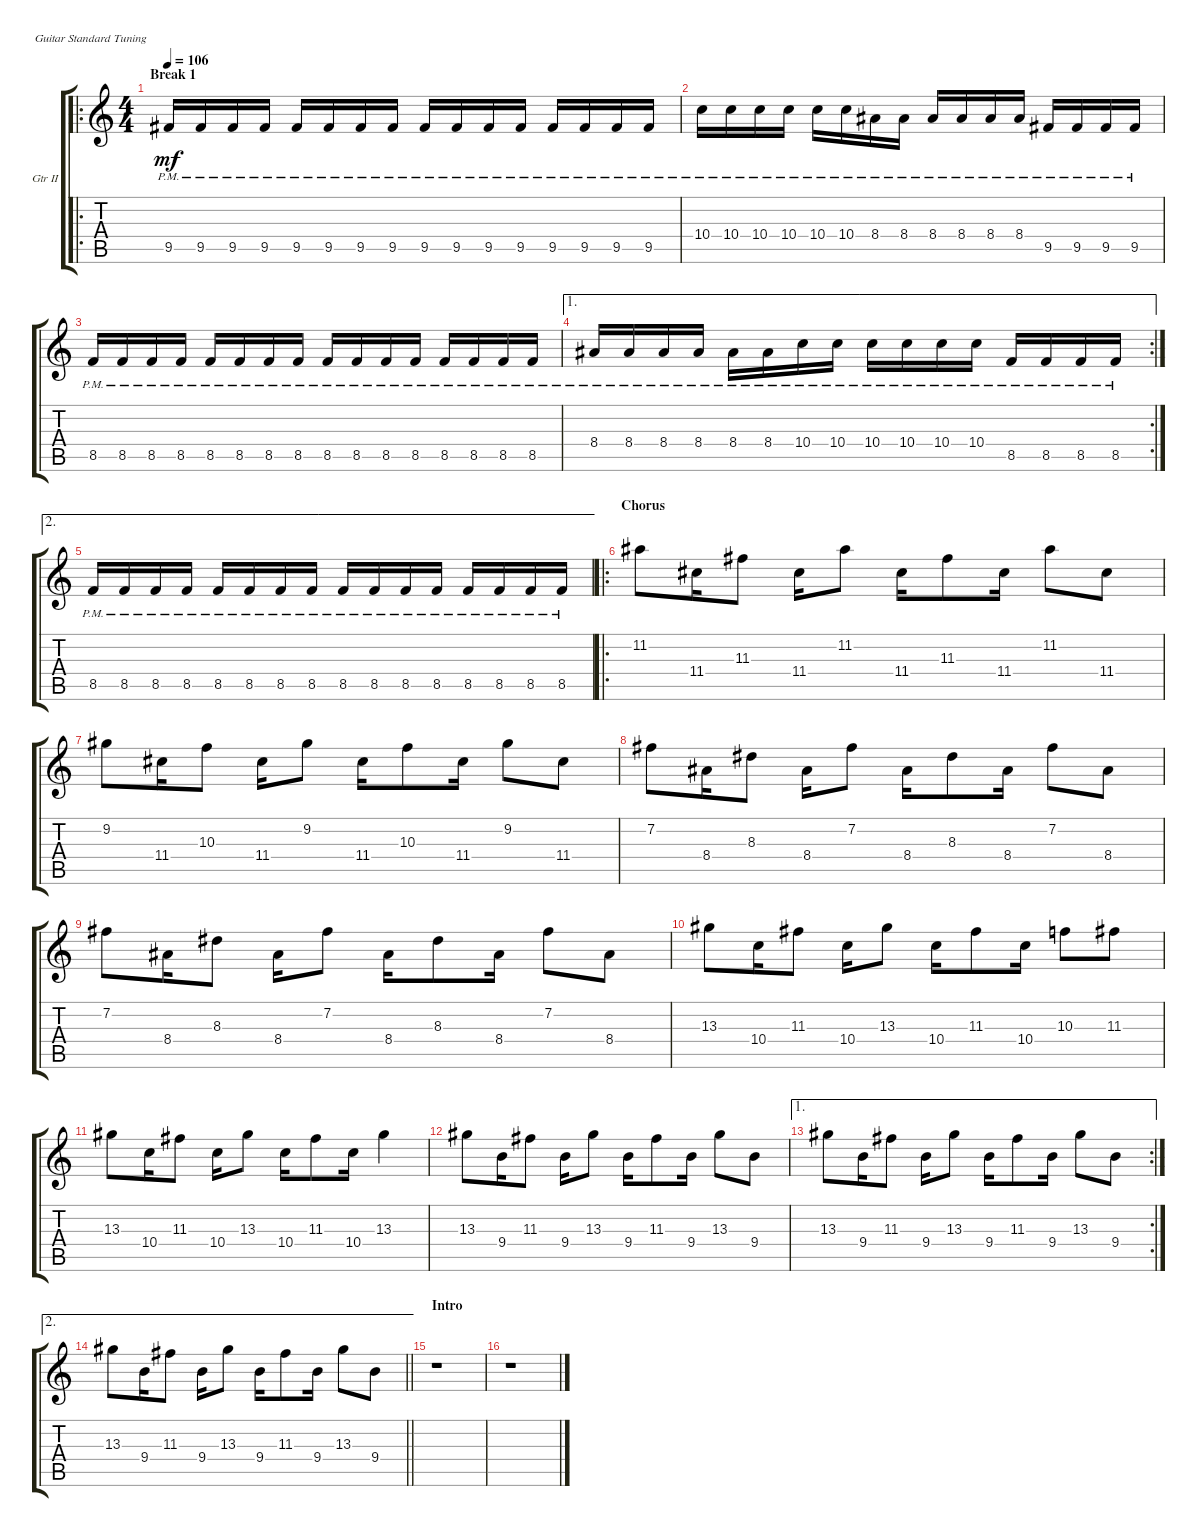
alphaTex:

\defaultSystemsLayout 4
\bracketExtendMode groupsimilarinstruments
\firstSystemTrackNameOrientation horizontal
\otherSystemsTrackNameOrientation horizontal
\track ("Guitar II" "Gtr II") {instrument distortionguitar}
\staff {score tabs}
\tuning (E4 B3 G3 D3 A2 E2)
\ro
\ts (4 4)
\section ("" "Break 1")
\tempo 106
\clef g2
\ks c
9.5{pm}.16{dy mf} 9.5{pm}.16 9.5{pm}.16 9.5{pm}.16 9.5{pm}.16 9.5{pm}.16 9.5{pm}.16 9.5{pm}.16 9.5{pm}.16 9.5{pm}.16 9.5{pm}.16 9.5{pm}.16 9.5{pm}.16 9.5{pm}.16 9.5{pm}.16 9.5{pm}.16 |
10.4{pm}.16 10.4{pm}.16 10.4{pm}.16 10.4{pm}.16 10.4{pm}.16 10.4{pm}.16 8.4{pm}.16 8.4{pm}.16 8.4{pm}.16 8.4{pm}.16 8.4{pm}.16 8.4{pm}.16 9.5{pm}.16 9.5{pm}.16 9.5{pm}.16 9.5{pm}.16 |
8.5{pm}.16 8.5{pm}.16 8.5{pm}.16 8.5{pm}.16 8.5{pm}.16 8.5{pm}.16 8.5{pm}.16 8.5{pm}.16 8.5{pm}.16 8.5{pm}.16 8.5{pm}.16 8.5{pm}.16 8.5{pm}.16 8.5{pm}.16 8.5{pm}.16 8.5{pm}.16 |
\ae 1
\rc 2
8.4{pm}.16 8.4{pm}.16 8.4{pm}.16 8.4{pm}.16 8.4{pm}.16 8.4{pm}.16 10.4{pm}.16 10.4{pm}.16 10.4{pm}.16 10.4{pm}.16 10.4{pm}.16 10.4{pm}.16 8.5{pm}.16 8.5{pm}.16 8.5{pm}.16 8.5{pm}.16 |
\ae 2
8.5{pm}.16 8.5{pm}.16 8.5{pm}.16 8.5{pm}.16 8.5{pm}.16 8.5{pm}.16 8.5{pm}.16 8.5{pm}.16 8.5{pm}.16 8.5{pm}.16 8.5{pm}.16 8.5{pm}.16 8.5{pm}.16 8.5{pm}.16 8.5{pm}.16 8.5{pm}.16 |
\ro
\section ("" "Chorus")
11.2.8 11.4.16 11.3.8 11.4.16 11.2.8 11.4.16 11.3.8 11.4.16 11.2.8 11.4.8 |
9.2.8 11.4.16 10.3.8 11.4.16 9.2.8 11.4.16 10.3.8 11.4.16 9.2.8 11.4.8 |
7.2.8 8.4.16 8.3.8 8.4.16 7.2.8 8.4.16 8.3.8 8.4.16 7.2.8 8.4.8 |
7.2.8 8.4.16 8.3.8 8.4.16 7.2.8 8.4.16 8.3.8 8.4.16 7.2.8 8.4.8 |
13.3.8 10.4.16 11.3.8 10.4.16 13.3.8 10.4.16 11.3.8 10.4.16 10.3.8 11.3.8 |
13.3.8 10.4.16 11.3.8 10.4.16 13.3.8 10.4.16 11.3.8 10.4.16 13.3.4 |
13.3.8 9.4.16 11.3.8 9.4.16 13.3.8 9.4.16 11.3.8 9.4.16 13.3.8 9.4.8 |
\ae 1
\rc 2
13.3.8 9.4.16 11.3.8 9.4.16 13.3.8 9.4.16 11.3.8 9.4.16 13.3.8 9.4.8 |
\ae 2
\barLineRight lightlight
13.3.8 9.4.16 11.3.8 9.4.16 13.3.8 9.4.16 11.3.8 9.4.16 13.3.8 9.4.8 |
\section ("" "Intro")
r.1 |
r.1
